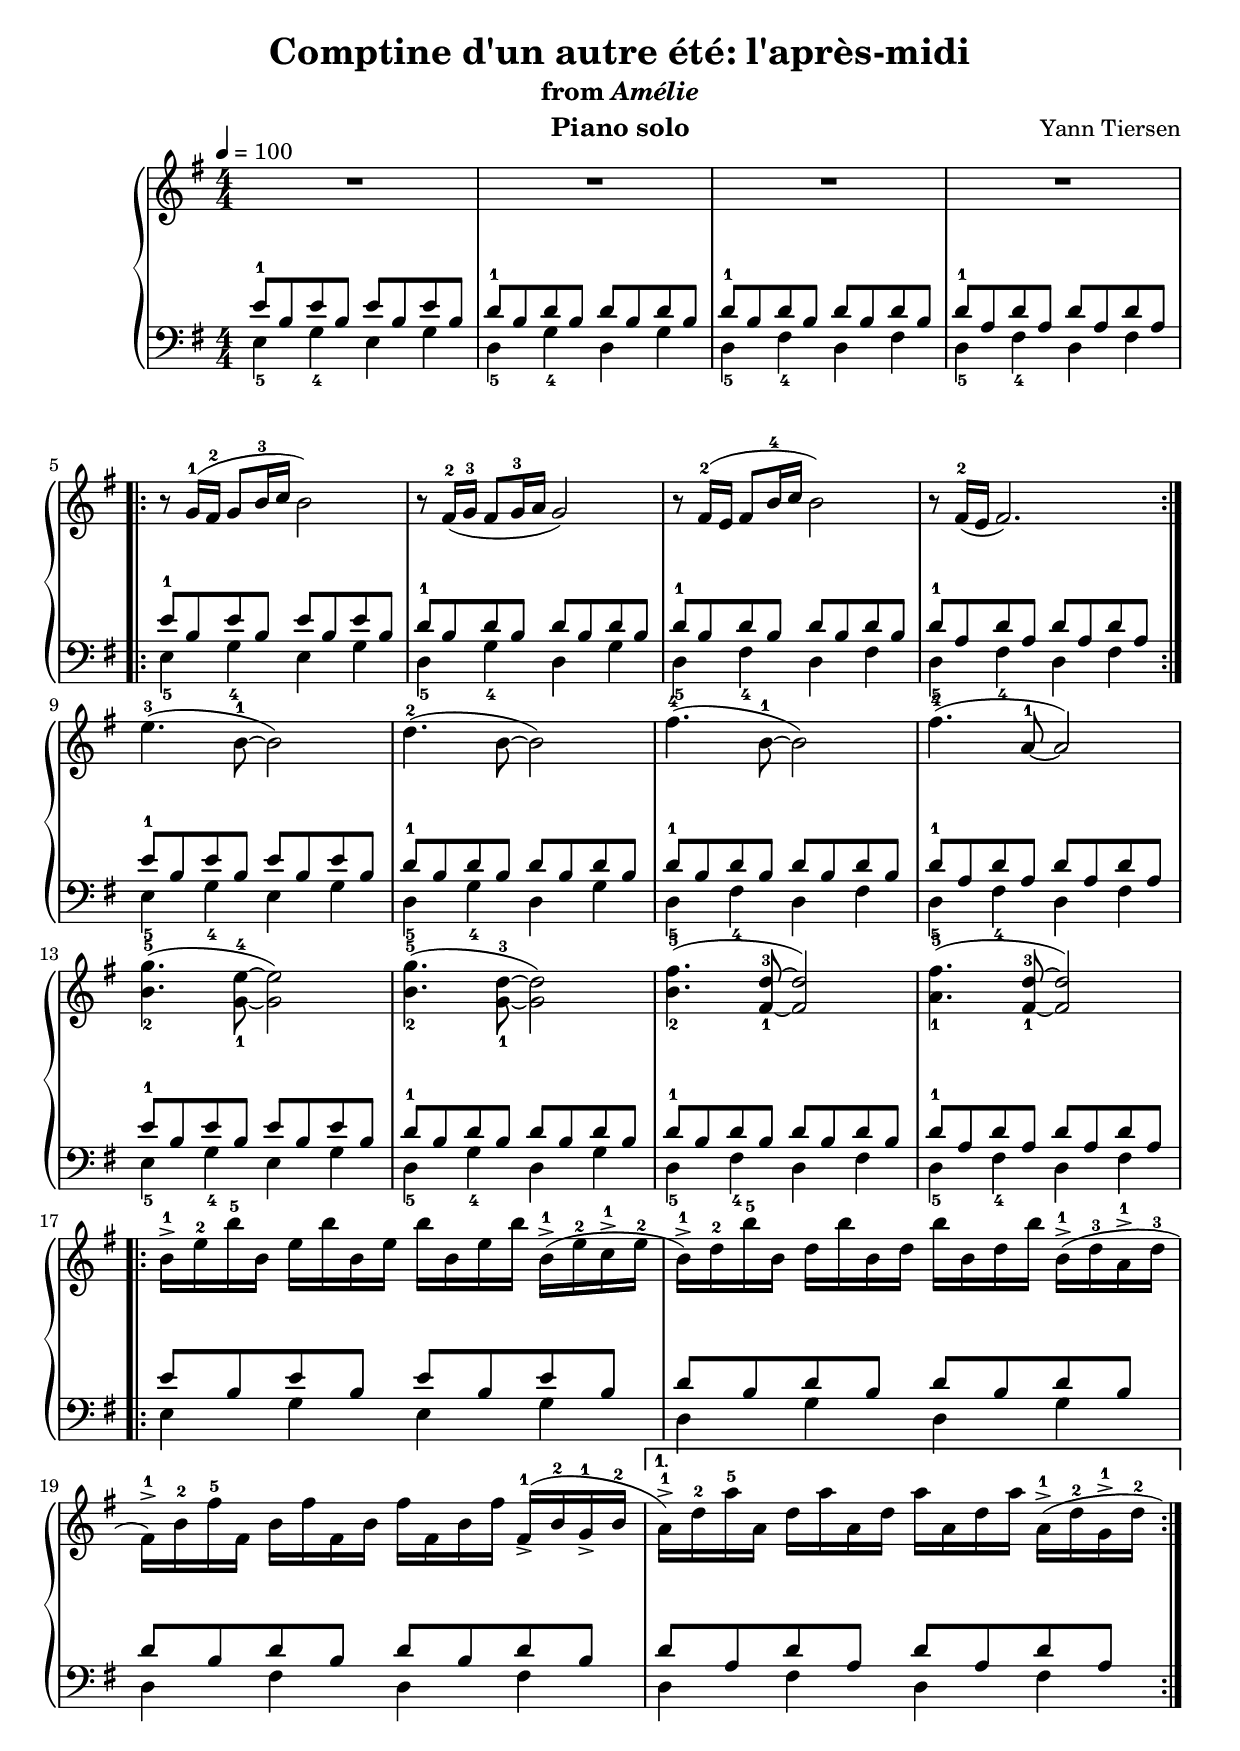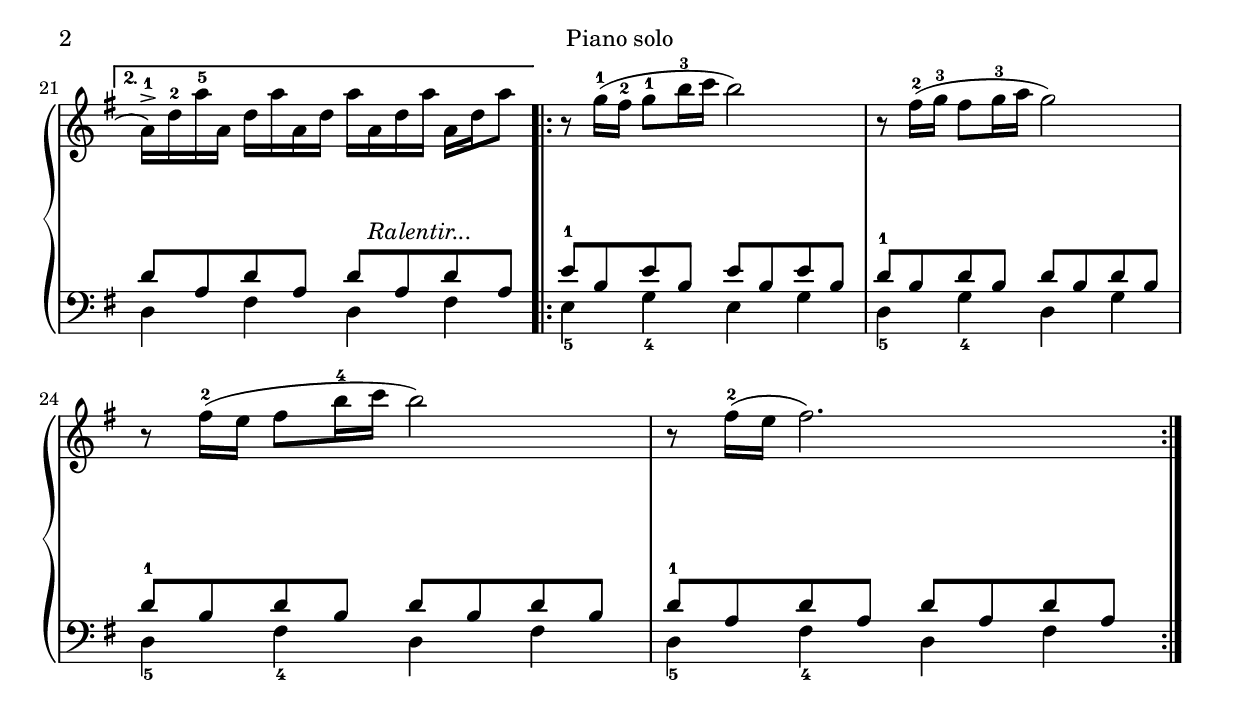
\version "2.12.2"

\header {
  title = "Comptine d'un autre été: l'après-midi"
  subtitle = \markup { "from" \italic "Amélie" }
  composer = "Yann Tiersen"
  instrument = "Piano solo"
}

global = {
  \tempo 4 = 100
  \key e \minor
  \time 4/4
  \numericTimeSignature
}

upper = \relative c'' {
  \clef treble
  R1*4
  \break

  \repeat volta 2 {
    r8 g16-1( fis-2 g8 b16-3 c b2)
    r8 fis16-2( g-3 fis8 g16-3 a g2)
    r8 fis16-2( e fis8 b16-4 c b2)
    r8 fis16-2( e fis2.)
  }
  \break

  e'4.-3( b8-1~ b2)
  d4.-2( b8~ b2)
  fis'4.-4( b,8-1~ b2)
  fis'4.-4( a,8-1~ a2)
  \break

  <b-2 g'-5>4.( <g-1 e'-4>8~ <g e'>2)
  <b-2 g'-5>4.( <g-1 d'-3>8~ <g d'>2)
  <b-2 fis'-5>4.( <fis-1 d'-3>8~ <fis d'>2)
  <a-1 fis'-5>4.( <fis-1 d'-3>8~ <fis d'>2)
  \break

  \repeat volta 2 {
    b16-1-> e-2 b'-5 b, e b' b, e b' b, e b' b,-1->( e-2 c-1-> e-2
    b-1->) d-2 b'-5 b, d b' b, d b' b, d b' b,-1->( d-3 a-1-> d-3
    \break

    fis,-1->) b-2 fis'-5 fis, b fis' fis, b fis' fis, b fis' fis,-1->( b-2 g-1-> b-2
  }
  \alternative {
    {
      a-1->) d-2 a'-5 a, d a' a, d a' a, d a' a,-1->( d-2 g,-1-> d'-2
      \break
    }
    { a-1->) d-2 a'-5 a, d a' a, d a' a, d a' a, d a'8 }
  }

  \repeat volta 2 {
    r8 g16-1( fis-2 g8-1 b16-3 c b2)
    r8 fis16-2( g-3 fis8 g16-3 a g2)
    \break

    r8 fis16-2( e fis8 b16-4 c b2)
    r8 fis16-2( e fis2.)
  }
}

foo = {
  \relative c' {
    <<
      {
        e8-1 b e b e b e b
        d-1 b d b d b d b
        d-1 b d b d b d b
        d-1 a d a d a d a
      }
    \\
      {
        e4-5 g-4 e g
        d-5 g-4 d g
        d-5 fis-4 d fis
        d-5 fis-4 d fis
      }
    >>
  }
}

lower = \relative c' {
  \clef bass
  \foo
  \repeat volta 2 { \foo }
  \foo
  \foo
  \repeat volta 2 {
    <<
      {
        e8 b e b e b e b
        d b d b d b d b
        d b d b d b d b
      }
    \\
      {
        e,4 g e g
        d g d g
        d fis d fis
      }
    >>
  }
  \alternative {
    {
      <<
        { d'8 a d a d a d a }
      \\
        { d,4 fis d fis }
      >>
    }
    {
      <<
        { d'8 a d a d a d a }
      \\
        { d,4 fis d fis }
      >>
    }
  }

  \repeat volta 2 { \foo }
}

dynamics = {
  s1\p
  s32 s32*29\< s32\! s32
  s1
  s32 s32*29\> s32\! s32

  \repeat volta 2 {
    s8 s8\mf s2.
    s16 s16\< s16*2 s16\!\> s16*4 s16\! s16*6
    s16 s16\< s16*2 s16\!\> s16*4 s16\! s16*6
    s16\> s16*14 s16\!
  }

  s1\p
  s16\< s16*14 s16\!
  s1
  s16\> s16*14 s16\!

  s1\mf
  s16\< s16*14 s16\!
  s1
  s16\> s16*14 s16\!

  \repeat volta 2 {
    s1\mf
    s16\< s16*14 s16\!
    s1
  }
  \alternative {
    { s16\> s16*14 s16\! }
    { s16\> s16*6 s16\! s16 s16-"Ralentir..." s16*6 }
  }

  \repeat volta 2 {
    s16*3 s16\p s16*12
    s16\< s16*14 s16\!
    s1
    s16\> s16*14 s16\!
  }
}

pedal = {
}

\score {
  \new PianoStaff = "PianoStaff_pf" <<
    \new Staff = "Staff_pfUpper" << \global \upper >>
    \new Dynamics = "Dynamics_pf" \dynamics
    \new Staff = "Staff_pfLower" << \global \lower >>
    \new Dynamics = "pedal" \pedal
  >>

  \layout {
    % define Dynamics context
    \context {
      \type "Engraver_group"
      \name Dynamics
      \alias Voice
      \consists "Output_property_engraver"
      \consists "Piano_pedal_engraver"
      \consists "Script_engraver"
      \consists "New_dynamic_engraver"
      \consists "Dynamic_align_engraver"
      \consists "Text_engraver"
      \consists "Skip_event_swallow_translator"
      \consists "Axis_group_engraver"

      pedalSustainStrings = #'("Ped." "*Ped." "*")
      pedalUnaCordaStrings = #'("una corda" "" "tre corde")
      \override DynamicLineSpanner #'Y-offset = #0
      \override TextScript #'font-shape = #'italic
      \override VerticalAxisGroup #'minimum-Y-extent = #'(-1 . 1)
    }
    % modify PianoStaff context to accept Dynamics context
    \context {
      \PianoStaff
      \accepts Dynamics
    }
  }
}

\score {
  \unfoldRepeats {
    \new PianoStaff = "PianoStaff_pf" <<
      \new Staff = "Staff_pfUpper" << \global \upper \dynamics \pedal >>
      \new Staff = "Staff_pfLower" << \global \lower \dynamics \pedal >>
    >>
  }
  \midi { }
}
